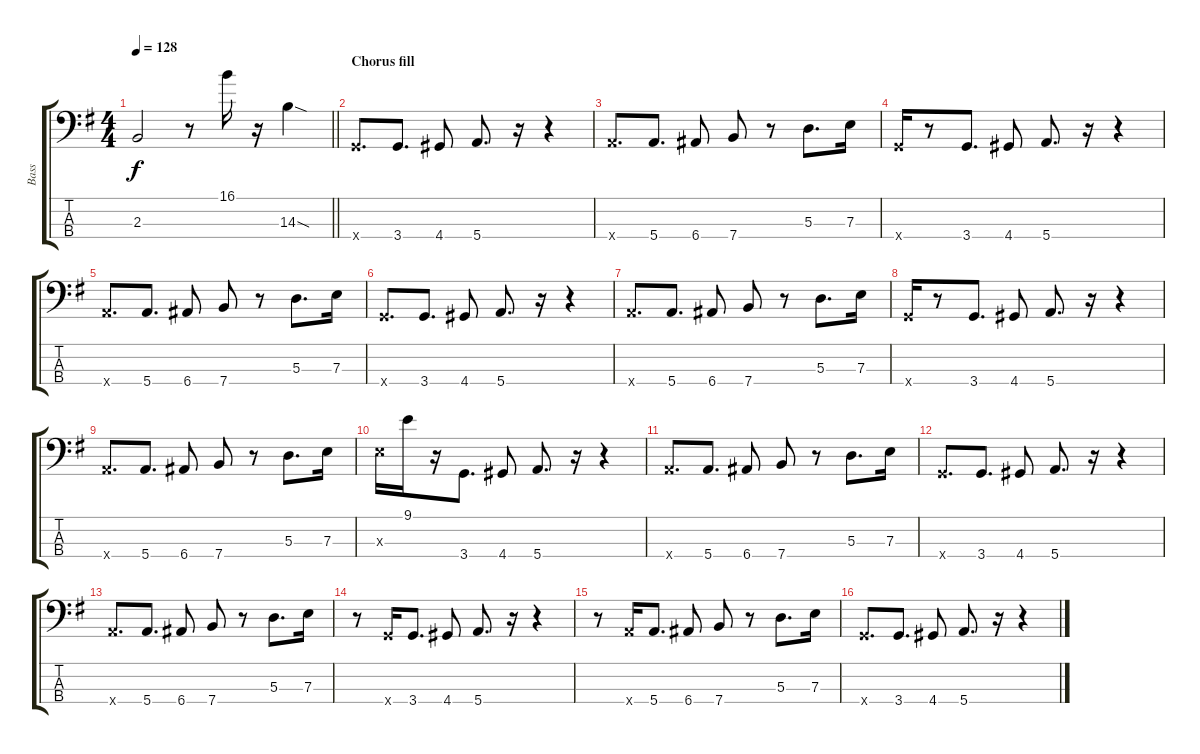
\track ("Bass" "Bass") {instrument slapbass1}
\staff {score tabs}
\tuning (G2 D2 A1 E1) {hide}
\ts (4 4)
\tempo 128
\clef f4
\barLineRight lightlight
\ks eminor
2.3{t}.2{dy f} r.8 16.1.16 r.16 14.3{sod}.4 |
\section ("" "Chorus fill")
3.4{x}.8{d} 3.4.8{d} 4.4.8 5.4.8{d} r.16 r.4 |
5.4{x}.8{d} 5.4.8{d} 6.4.8 7.4.8 r.8 5.3.8{d} 7.3.16 |
3.4{x}.16 r.8 3.4.8{d} 4.4.8 5.4.8{d} r.16 r.4 |
5.4{x}.8{d} 5.4.8{d} 6.4.8 7.4.8 r.8 5.3.8{d} 7.3.16 |
3.4{x}.8{d} 3.4.8{d} 4.4.8 5.4.8{d} r.16 r.4 |
5.4{x}.8{d} 5.4.8{d} 6.4.8 7.4.8 r.8 5.3.8{d} 7.3.16 |
3.4{x}.16 r.8 3.4.8{d} 4.4.8 5.4.8{d} r.16 r.4 |
5.4{x}.8{d} 5.4.8{d} 6.4.8 7.4.8 r.8 5.3.8{d} 7.3.16 |
7.3{x}.16 9.1.16 r.16 3.4.8{d} 4.4.8 5.4.8{d} r.16 r.4 |
5.4{x}.8{d} 5.4.8{d} 6.4.8 7.4.8 r.8 5.3.8{d} 7.3.16 |
3.4{x}.8{d} 3.4.8{d} 4.4.8 5.4.8{d} r.16 r.4 |
5.4{x}.8{d} 5.4.8{d} 6.4.8 7.4.8 r.8 5.3.8{d} 7.3.16 |
r.8 3.4{x}.16 3.4.8{d} 4.4.8 5.4.8{d} r.16 r.4 |
r.8 5.4{x}.16 5.4.8{d} 6.4.8 7.4.8 r.8 5.3.8{d} 7.3.16 |
3.4{x}.8{d} 3.4.8{d} 4.4.8 5.4.8{d} r.16 r.4
